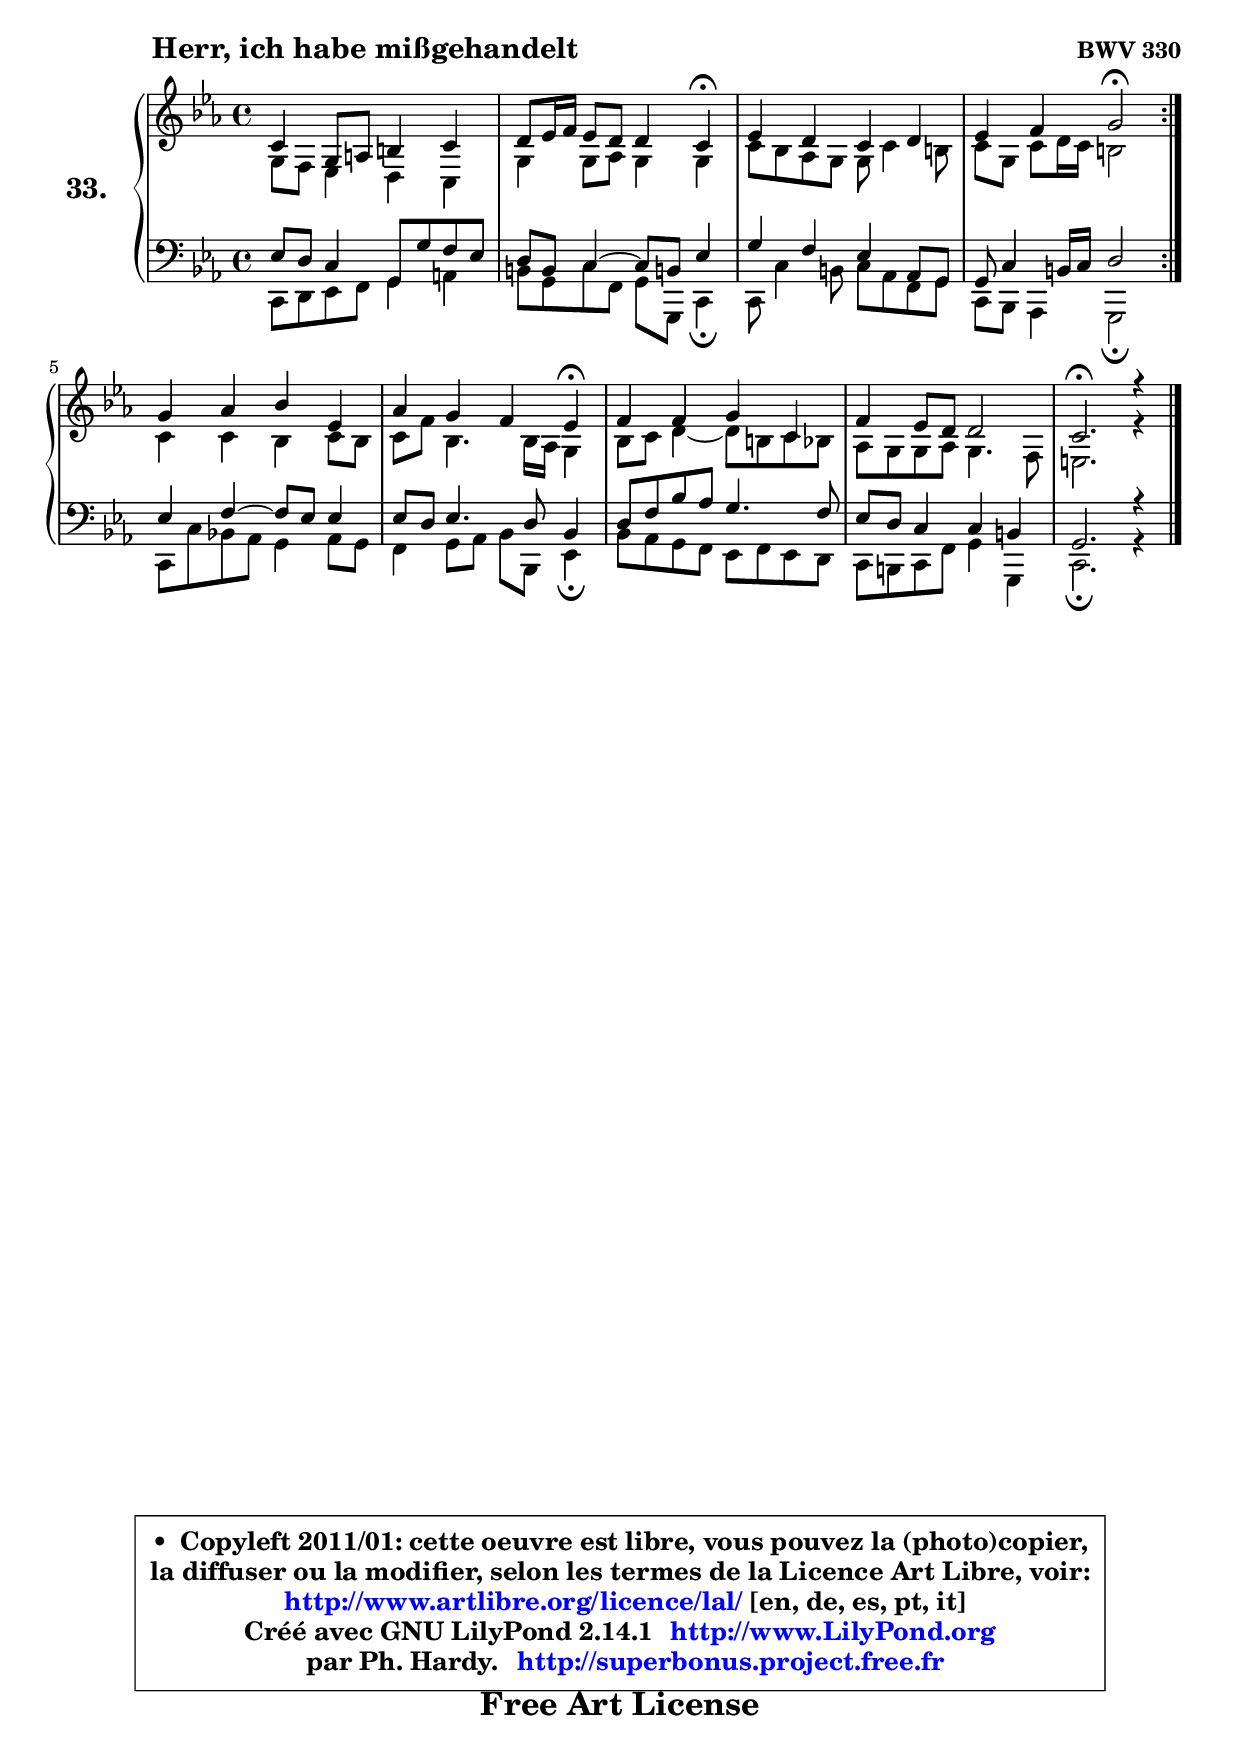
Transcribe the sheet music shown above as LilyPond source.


\version "2.14.1"

  \paper {
%	system-system-spacing #'padding = #0.1
%	score-system-spacing #'padding = #0.1
%	ragged-bottom = ##f
%	ragged-last-bottom = ##f
	}

  \header {
      opus = \markup { \bold "BWV 330" }
      piece = \markup { \hspace #9 \fontsize #2 \bold "Herr, ich habe mißgehandelt" }
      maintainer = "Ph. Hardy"
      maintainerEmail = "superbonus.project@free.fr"
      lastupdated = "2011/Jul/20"
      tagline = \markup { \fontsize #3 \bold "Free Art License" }
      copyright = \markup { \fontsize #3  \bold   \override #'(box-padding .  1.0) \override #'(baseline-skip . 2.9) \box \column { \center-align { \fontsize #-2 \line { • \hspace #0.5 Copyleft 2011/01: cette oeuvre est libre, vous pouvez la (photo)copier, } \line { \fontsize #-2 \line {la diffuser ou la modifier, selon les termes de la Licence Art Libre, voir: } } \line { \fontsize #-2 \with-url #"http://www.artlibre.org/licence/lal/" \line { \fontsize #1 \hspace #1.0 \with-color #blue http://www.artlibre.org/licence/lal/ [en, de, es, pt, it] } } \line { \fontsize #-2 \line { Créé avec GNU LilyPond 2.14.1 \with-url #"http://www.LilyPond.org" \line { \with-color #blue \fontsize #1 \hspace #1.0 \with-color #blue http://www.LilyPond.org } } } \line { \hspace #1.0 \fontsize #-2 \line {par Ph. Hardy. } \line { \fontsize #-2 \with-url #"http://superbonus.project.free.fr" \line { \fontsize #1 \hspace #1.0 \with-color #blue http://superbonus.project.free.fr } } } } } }

	  }

  guidemidi = {
	\repeat volta2 {
	R1 |
	r2. \tempo 4 = 30 r4 \tempo 4 = 78 |
	R1 |
	r2 \tempo 4 = 34 r2 \tempo 4 = 78 | } %fin du repeat
	R1 |
	r2. \tempo 4 = 30 r4 \tempo 4 = 78 |
	R1 |
	R1 |
	\tempo 4 = 40 r2.
	}

  upper = {
\displayLilyMusic \transpose a c {
	\time 4/4
	\key a \minor
	\clef treble
	\voiceOne
	<< { 
	% SOPRANO
	\set Voice.midiInstrument = "acoustic grand"
	\relative c'' {
	\repeat volta2 {
	a4 e8 fis gis4 a |
	b8 c16 d c8 b b4 a\fermata |
	c4 b a b |
	c4 d e2\fermata | } %fin du repeat
	e4 f g c, |
	f4 e d c\fermata |
	d4 d e a, |
	d4 c8 b b2 |
	a2.\fermata r4 |
	\bar "|."
	} % fin de relative
	}

	\context Voice="1" { \voiceTwo 
	% ALTO
	\set Voice.midiInstrument = "acoustic grand"
	\relative c' {
	\repeat volta2 {
	e8 d c4 b4 a4 |
	e'4 e8 f e4 e |
	a8 g f e e a4 gis8 |
	a8 e a b16 a gis2 | } %fin du repeat
	a4 a g a8 g |
	a8 d g,4. g16 f e4 |
	g8 a b4 ~ b8 gis8 a g |
	f8 e e f e4. d8 |
	cis2. r4 |
	\bar "|."
	} % fin de relative
	\oneVoice
	} >>
}
	}

  lower = {
\transpose a c {
	\time 4/4
	\key a \minor
	\clef bass
        \mergeDifferentlyDottedOn
	\voiceOne
	<< { 
	% TENOR
	\set Voice.midiInstrument = "acoustic grand"
	\relative c' {
	\repeat volta2 {
	c8 b a4 e8 e'8 d8 c8 |
	b8 gis a4 ~ a8 gis!8 c4 |
	e4 d c f,8 e |
	e8 a4 gis16 a b2 | } %fin du repeat
	c4 d4 ~ d8 c8 c4 |
	c8 b c4. b8 g4 |
	b8 d g f e4. d8 |
	c8 b a4 a gis |
	e2. r4 |
	\bar "|."
	} % fin de relative
	}
	\context Voice="1" { \voiceTwo 
	% BASS
	\set Voice.midiInstrument = "acoustic grand"
	\relative c {
	\repeat volta2 {
	a8 b c d e4 fis |
	gis8 e a d, e e, a4\fermata |
	a8 a'4 gis8 a f d e |
	a,8 g f4 e2\fermata | } %fin du repeat
	a8 a' g! f e4 f8 e |
	d4 e8 f g g, c4\fermata |
	g'8 f e d c d c b |
	a8 gis a d e4 e, |
	a2.\fermata r4 |
	\bar "|."
	} % fin de relative
	\oneVoice
	} >>
}
	}


  \score { 

	\new PianoStaff <<
	\set PianoStaff.instrumentName = \markup { \bold \huge "33." }
	\new Staff = "upper" \upper
	\new Staff = "lower" \lower
	>>

  \layout {
%	ragged-last = ##f
	  }

	 } % fin de score

 \score {
  \unfoldRepeats { << \guidemidi \upper \lower >> }
    \midi {
    \context {
     \Staff
      \remove "Staff_performer"
               }

     \context {
      \Voice
       \consists "Staff_performer"
                }

   \context { 
   \Score
   tempoWholesPerMinute = #(ly:make-moment 78 4)
		}
	  }
	}


